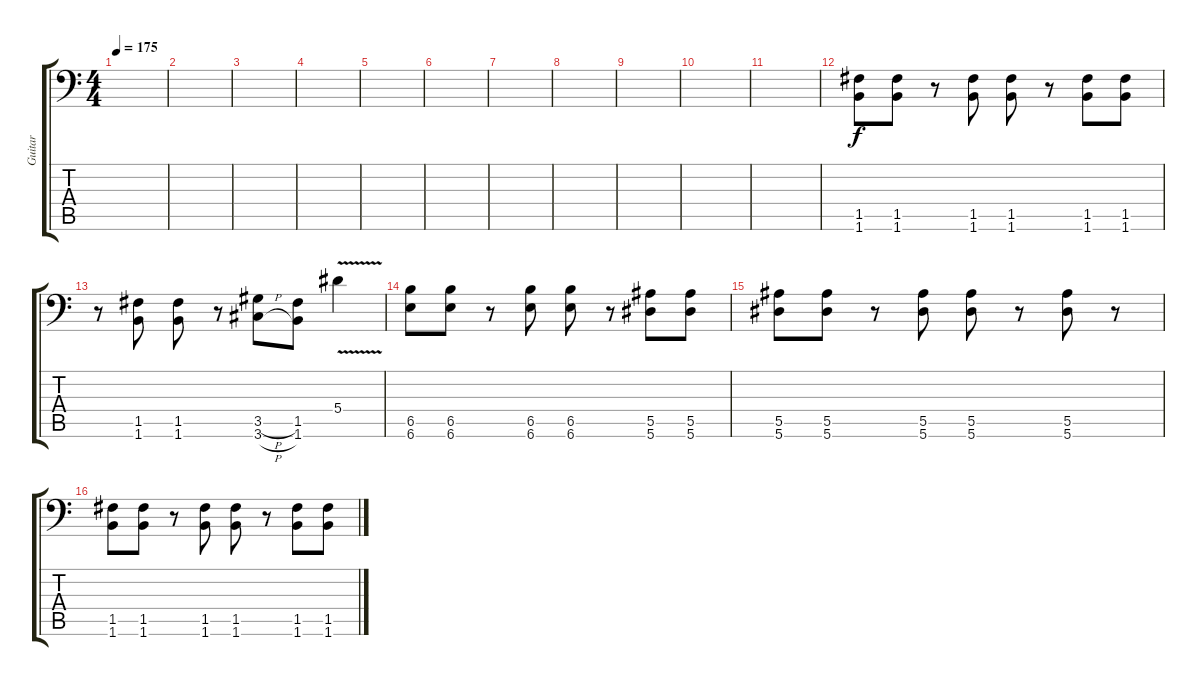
\track ("Guitar" "Guitar") {instrument distortionguitar}
\staff {score tabs}
\tuning (C4 G3 Eb3 Bb2 F2 Bb1) {hide}
\ts (4 4)
\tempo 175
\clef f4
\ks c
|
|
|
|
|
|
|
|
|
|
|
(1.5 1.6).8 (1.5 1.6).8 r.8 (1.5 1.6).8 (1.5 1.6).8 r.8 (1.5 1.6).8 (1.5 1.6).8 |
r.8 (1.5 1.6).8 (1.5 1.6).8 r.8 (3.5{h} 3.6{h}).8 (1.5 1.6).8 5.4{v}.4 |
(6.5 6.6).8 (6.5 6.6).8 r.8 (6.5 6.6).8 (6.5 6.6).8 r.8 (5.5 5.6).8 (5.5 5.6).8 |
(5.5 5.6).8 (5.5 5.6).8 r.8 (5.5 5.6).8 (5.5 5.6).8 r.8 (5.5 5.6).8 r.8 |
(1.5 1.6).8 (1.5 1.6).8 r.8 (1.5 1.6).8 (1.5 1.6).8 r.8 (1.5 1.6).8 (1.5 1.6).8
